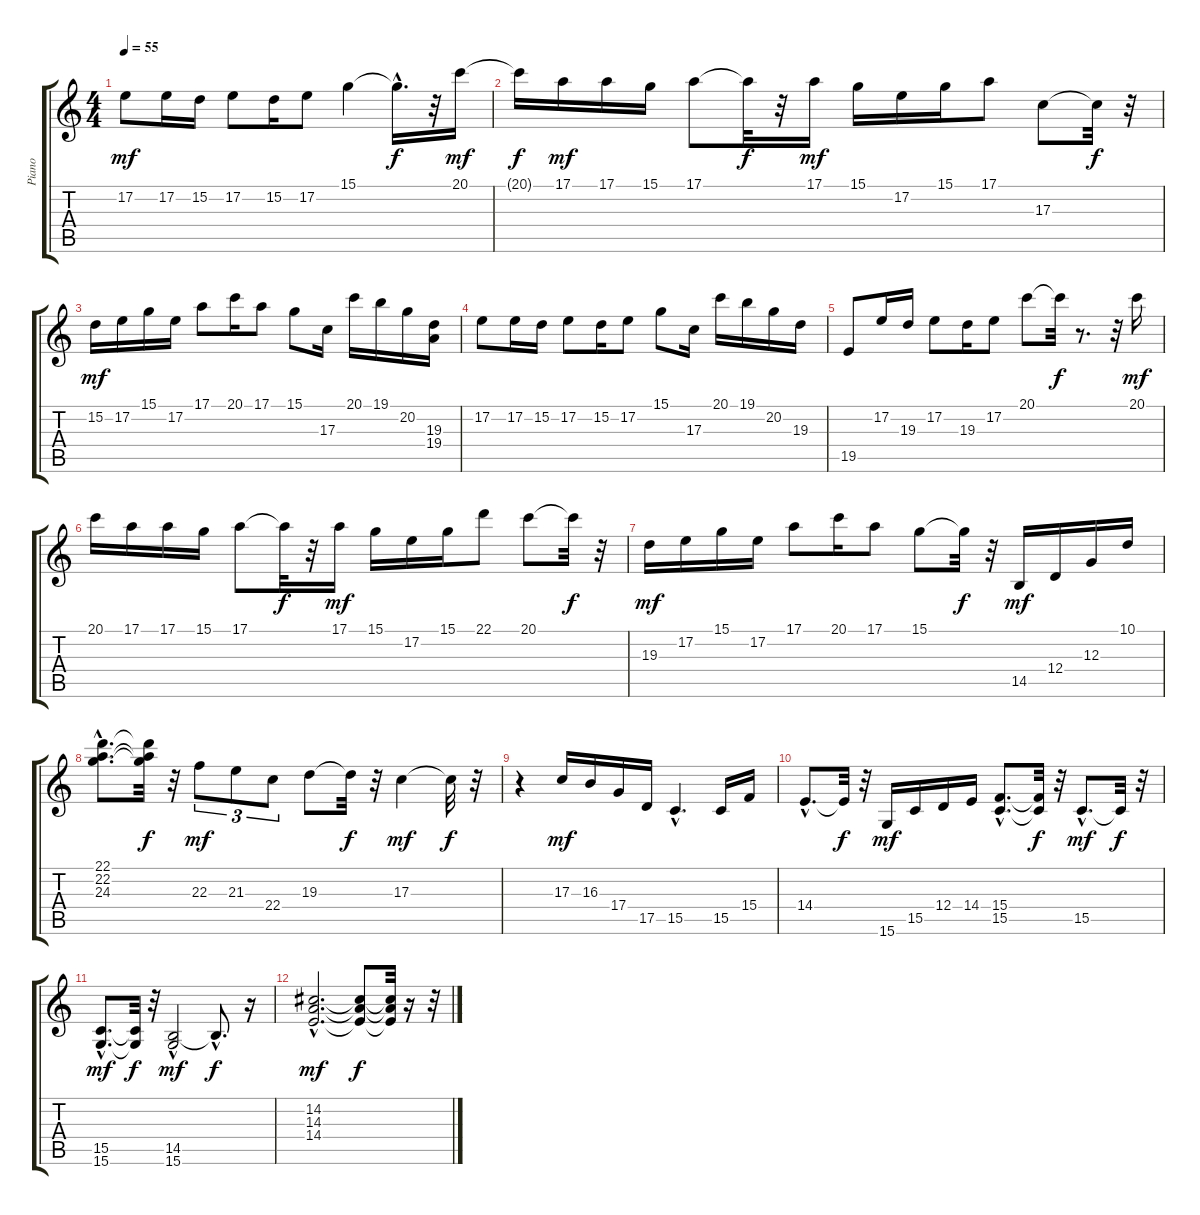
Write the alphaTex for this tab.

\track ("Piano" "Piano") {instrument acousticgrandpiano}
\staff {score tabs}
\tuning (E4 B3 G3 D3 A2 E2) {hide}
\ts (4 4)
\tempo 55
\clef g2
\ks c
17.2.8{dy mf} 17.2.16 15.2.16 17.2.8 15.2.16 17.2.8 15.1.4 15.1{hac t}.16{d dy f} r.32 20.1.16{dy mf} |
20.1{t}.16{dy f} 17.1.16{dy mf} 17.1.16 15.1.16 17.1.8 17.1{t}.32{dy f} r.32 17.1.16{dy mf} 15.1.16 17.2.16 15.1.16 17.1.8 17.3.8 17.3{t}.32{dy f} r.32 |
15.2.16{dy mf} 17.2.16 15.1.16 17.2.16 17.1.8 20.1.16 17.1.8 15.1.8 17.3.16 20.1.16 19.1.16 20.2.16 (19.3 19.4).16 |
17.2.8 17.2.16 15.2.16 17.2.8 15.2.16 17.2.8 15.1.8 17.3.16 20.1.16 19.1.16 20.2.16 19.3.16 |
19.5.8 17.2.16 19.3.16 17.2.8 19.3.16 17.2.8 20.1.8 20.1{t}.32{dy f} r.8{d} r.32 20.1.16{dy mf} |
20.1.16 17.1.16 17.1.16 15.1.16 17.1.8 17.1{t}.32{dy f} r.32 17.1.16{dy mf} 15.1.16 17.2.16 15.1.16 22.1.8 20.1.8 20.1{t}.32{dy f} r.32 |
19.3.16{dy mf} 17.2.16 15.1.16 17.2.16 17.1.8 20.1.16 17.1.8 15.1.8 15.1{t}.32{dy f} r.32 14.5.16{dy mf} 12.4.16 12.3.16 10.1.16 |
(22.1{hac} 22.2{hac} 24.3{hac}).8{d} (22.1{t} 22.2{t} 24.3{t}).32{dy f} r.32 22.3.8{tu (3 2) dy mf} 21.3.8{tu (3 2)} 22.4.8{tu (3 2)} 19.3.8 19.3{t}.32{dy f} r.32 17.3.4{dy mf} 17.3{t}.32{dy f} r.32 |
r.4 17.3.16{dy mf volume 10} 16.3.16 17.4.16 17.5.16 15.5{hac}.4{d} 15.5.16 15.4.16 |
14.4{hac}.8{d} 14.4{t}.32{dy f} r.32 15.6.16{dy mf} 15.5.16 12.4.16 14.4.16 (15.4{hac} 15.5{hac}).8{d} (15.4{t} 15.5{t}).32{dy f} r.32 15.5{hac}.8{d dy mf} 15.5{t}.32{dy f} r.32 |
(15.5{hac} 15.6{hac}).8{d dy mf} (15.5{t} 15.6{t}).32{dy f} r.32 (14.5 15.6{hac}).2{dy mf} 14.5{hac t}.8{d dy f} r.16 |
(14.2{hac} 14.3{hac} 14.4{hac}).2{d dy mf volume 9} (14.2{t} 14.3{t} 14.4{t}).8{dy f} (14.2{t} 14.3{t} 14.4{t}).32 r.16 r.32
